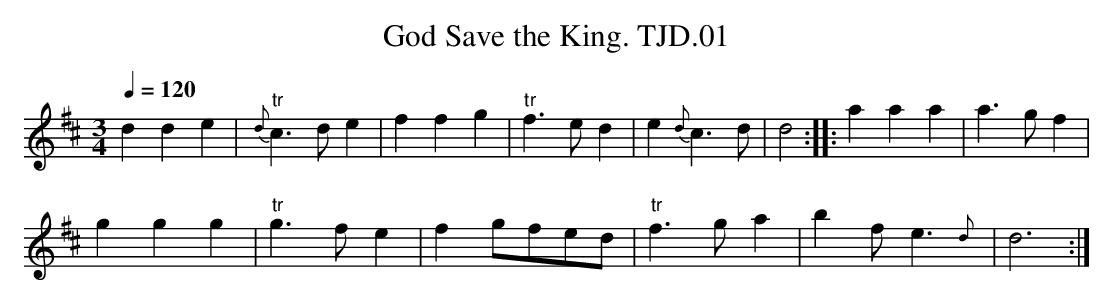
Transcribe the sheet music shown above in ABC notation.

X:1
T:God Save the King. TJD.01
L:1/4
M:3/4
Q:1/4=120
K:D
dde|{d}"tr"c>de|ffg|"tr"f>ed|e{d}c>d|d2::aaa|a>gf|!
ggg|"tr"g>fe|fg/f/e/d/|"tr"f>ga|bf<e{d}|d3:|
